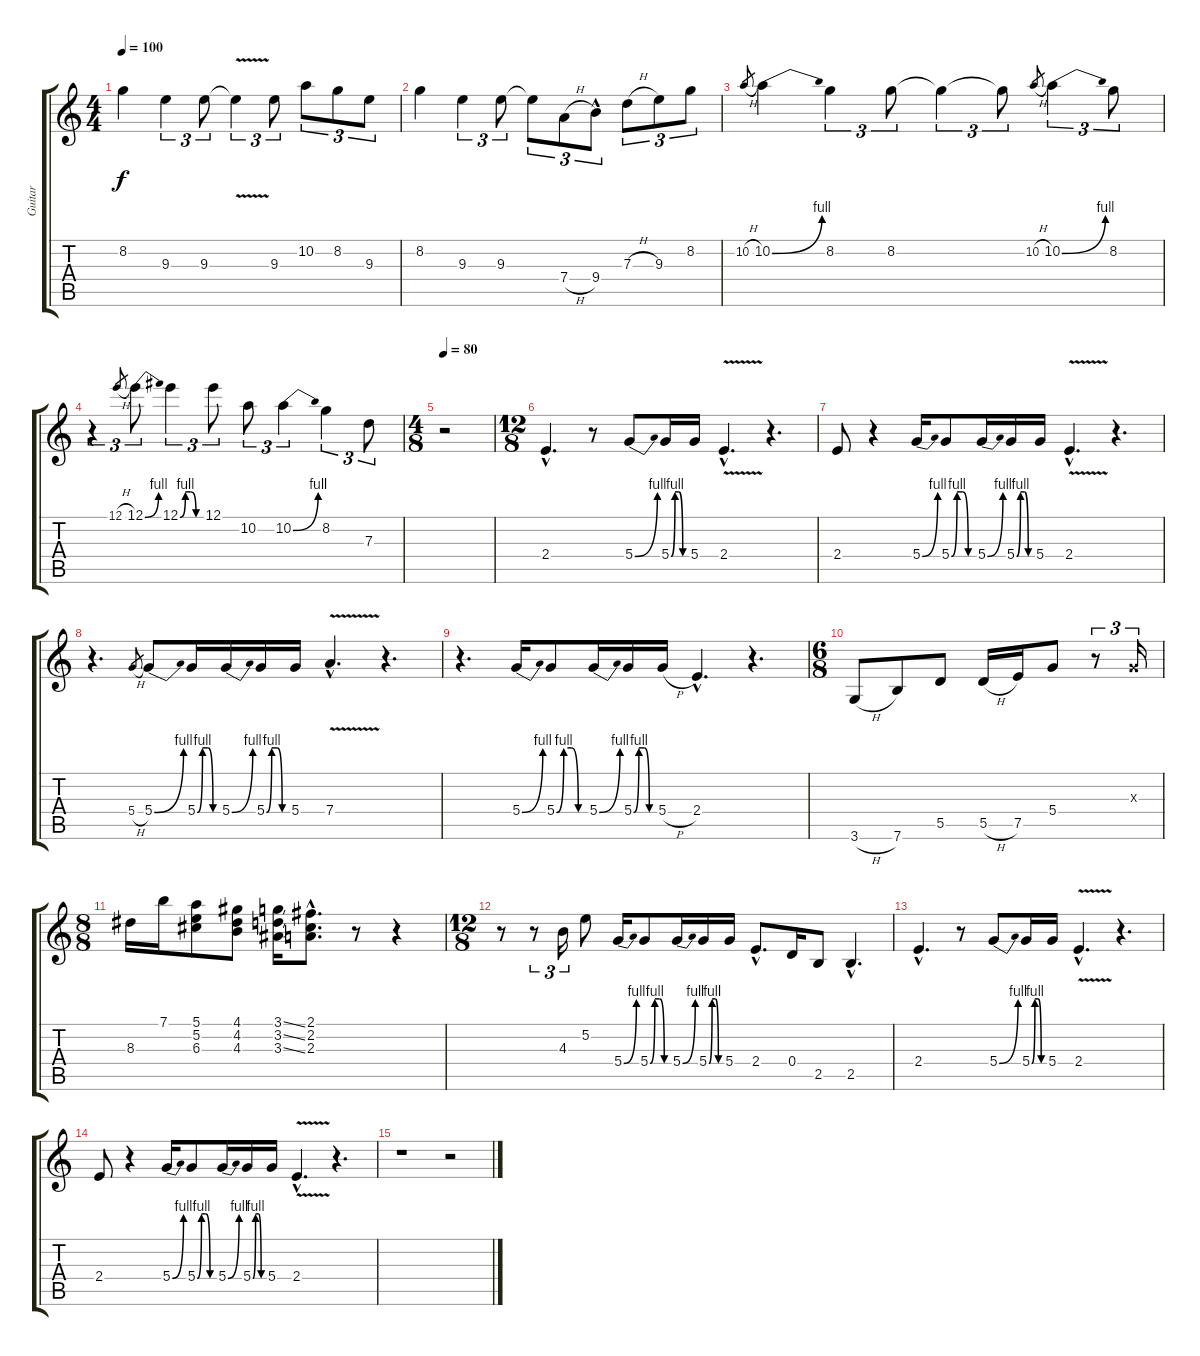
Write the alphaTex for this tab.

\track ("Guitar" "Guitar") {instrument overdrivenguitar}
\staff {score tabs}
\tuning (E4 B3 G3 D3 A2 E2) {hide}
\ts (4 4)
\tempo 100
\clef g2
\ks c
8.2.4{dy f} 9.3.4{tu (3 2)} 9.3.8{tu (3 2)} 9.3{v t}.4{tu (3 2)} 9.3.8{tu (3 2)} 10.2.8{tu (3 2)} 8.2.8{tu (3 2)} 9.3.8{tu (3 2)} |
8.2.4 9.3.4{tu (3 2)} 9.3.8{tu (3 2)} 9.3{t}.8{tu (3 2)} 7.4{h}.8{tu (3 2)} 9.4{hac}.8{tu (3 2)} 7.3{h}.8{tu (3 2)} 9.3.8{tu (3 2)} 8.2.8{tu (3 2)} |
10.2{h}.8{gr} 10.2{be (bend 0 0 60 4)}.4 8.2.4{tu (3 2)} 8.2.8{tu (3 2)} 8.2{t}.4{tu (3 2)} 8.2{t}.8{tu (3 2)} 10.2{h}.8{gr} 10.2{be (bend 0 0 60 4)}.4{tu (3 2)} 8.2.8{tu (3 2)} |
r.4{tu (3 2)} 12.1{h}.8{gr} 12.1{be (bend 0 0 60 4)}.8{tu (3 2)} 12.1{be (custom 0 0 15 4 30 4 45 0 60 0)}.4{tu (3 2)} 12.1.8{tu (3 2)} 10.2.8{tu (3 2)} 10.2{be (bend 0 0 60 4)}.4{tu (3 2)} 8.2.4{tu (3 2)} 7.3.8{tu (3 2)} |
\ts (4 8)
\tempo 80
r.2 |
\ts (12 8)
2.4{hac}.4{d} r.8 5.4{be (bend 0 0 60 4)}.8 5.4{be (custom 0 0 15 4 30 4 45 0 60 0)}.16 5.4.16 2.4{v hac}.4{d} r.4{d} |
2.4.8 r.4 5.4{be (bend 0 0 60 4)}.16 5.4{be (custom 0 0 15 4 30 4 45 0 60 0)}.8 5.4{be (bend 0 0 60 4)}.16 5.4{be (custom 0 0 15 4 30 4 45 0 60 0)}.16 5.4.16 2.4{v hac}.4{d} r.4{d} |
r.4{d} 5.4{h}.8{gr} 5.4{be (bend 0 0 60 4)}.8 5.4{be (custom 0 0 15 4 30 4 45 0 60 0)}.16 5.4{be (bend 0 0 60 4)}.16 5.4{be (custom 0 0 15 4 30 4 45 0 60 0)}.16 5.4.16 7.4{v hac}.4{d} r.4{d} |
r.4{d} 5.4{be (bend 0 0 60 4)}.16 5.4{be (custom 0 0 15 4 30 4 45 0 60 0)}.8 5.4{be (bend 0 0 60 4)}.16 5.4{be (custom 0 0 15 4 30 4 45 0 60 0)}.16 5.4{h}.16 2.4{hac}.4{d} r.4{d} |
\ts (6 8)
3.6{h}.8 7.6.8 5.5.8 5.5{h}.16 7.5.16 5.4.8 r.8{tu (3 2)} 0.3{x}.16{tu (3 2)} |
\ts (8 8)
8.3.16 7.1.16 (5.1 5.2 6.3).8 (4.1 4.2 4.3).8 (3.1{ss} 3.2{ss} 3.3{ss}).16 (2.1{hac} 2.2{hac} 2.3{hac}).8{d} r.8 r.4 |
\ts (12 8)
r.8 r.8{tu (3 2)} 4.3.16{tu (3 2)} 5.2.8 5.4{be (bend 0 0 60 4)}.16 5.4{be (custom 0 0 15 4 30 4 45 0 60 0)}.8 5.4{be (bend 0 0 60 4)}.16 5.4{be (custom 0 0 15 4 30 4 45 0 60 0)}.16 5.4.16 2.4{hac}.8{d} 0.4.16 2.5.8 2.5{hac}.4{d} |
2.4{hac}.4{d} r.8 5.4{be (bend 0 0 60 4)}.8 5.4{be (custom 0 0 15 4 30 4 45 0 60 0)}.16 5.4.16 2.4{v hac}.4{d} r.4{d} |
2.4.8 r.4 5.4{be (bend 0 0 60 4)}.16 5.4{be (custom 0 0 15 4 30 4 45 0 60 0)}.8 5.4{be (bend 0 0 60 4)}.16 5.4{be (custom 0 0 15 4 30 4 45 0 60 0)}.16 5.4.16 2.4{v hac}.4{d} r.4{d} |
r.1 r.2
